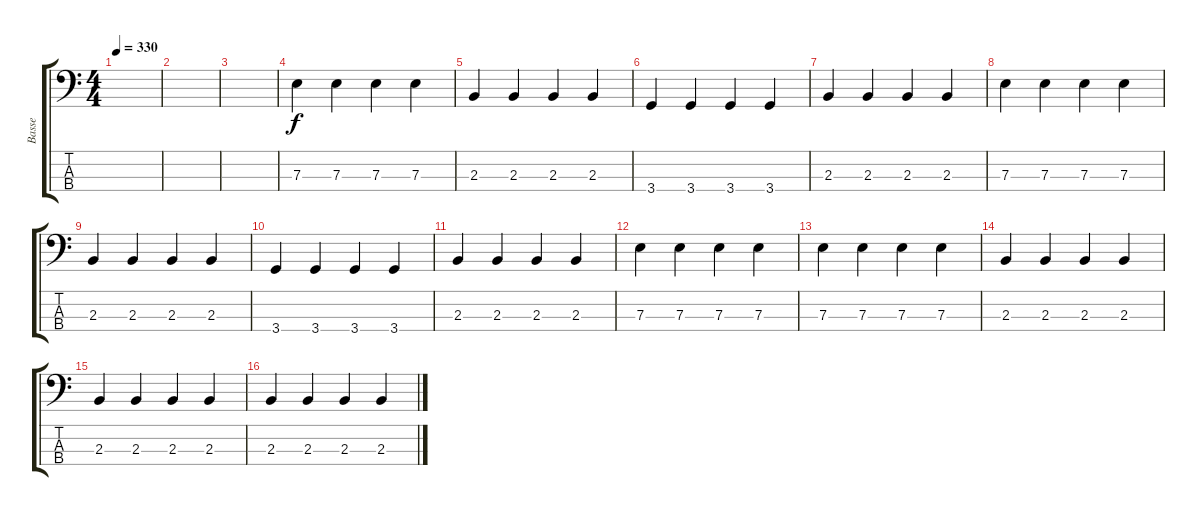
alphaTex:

\track ("Basse" "Basse") {instrument electricbassfinger}
\staff {score tabs}
\tuning (G2 D2 A1 E1) {hide}
\ts (4 4)
\tempo 330
\clef f4
\ks c
|
|
|
7.3.4 7.3.4 7.3.4 7.3.4 |
2.3.4 2.3.4 2.3.4 2.3.4 |
3.4.4 3.4.4 3.4.4 3.4.4 |
2.3.4 2.3.4 2.3.4 2.3.4 |
7.3.4 7.3.4 7.3.4 7.3.4 |
2.3.4 2.3.4 2.3.4 2.3.4 |
3.4.4 3.4.4 3.4.4 3.4.4 |
2.3.4 2.3.4 2.3.4 2.3.4 |
7.3.4 7.3.4 7.3.4 7.3.4 |
7.3.4 7.3.4 7.3.4 7.3.4 |
2.3.4 2.3.4 2.3.4 2.3.4 |
2.3.4 2.3.4 2.3.4 2.3.4 |
2.3.4 2.3.4 2.3.4 2.3.4
